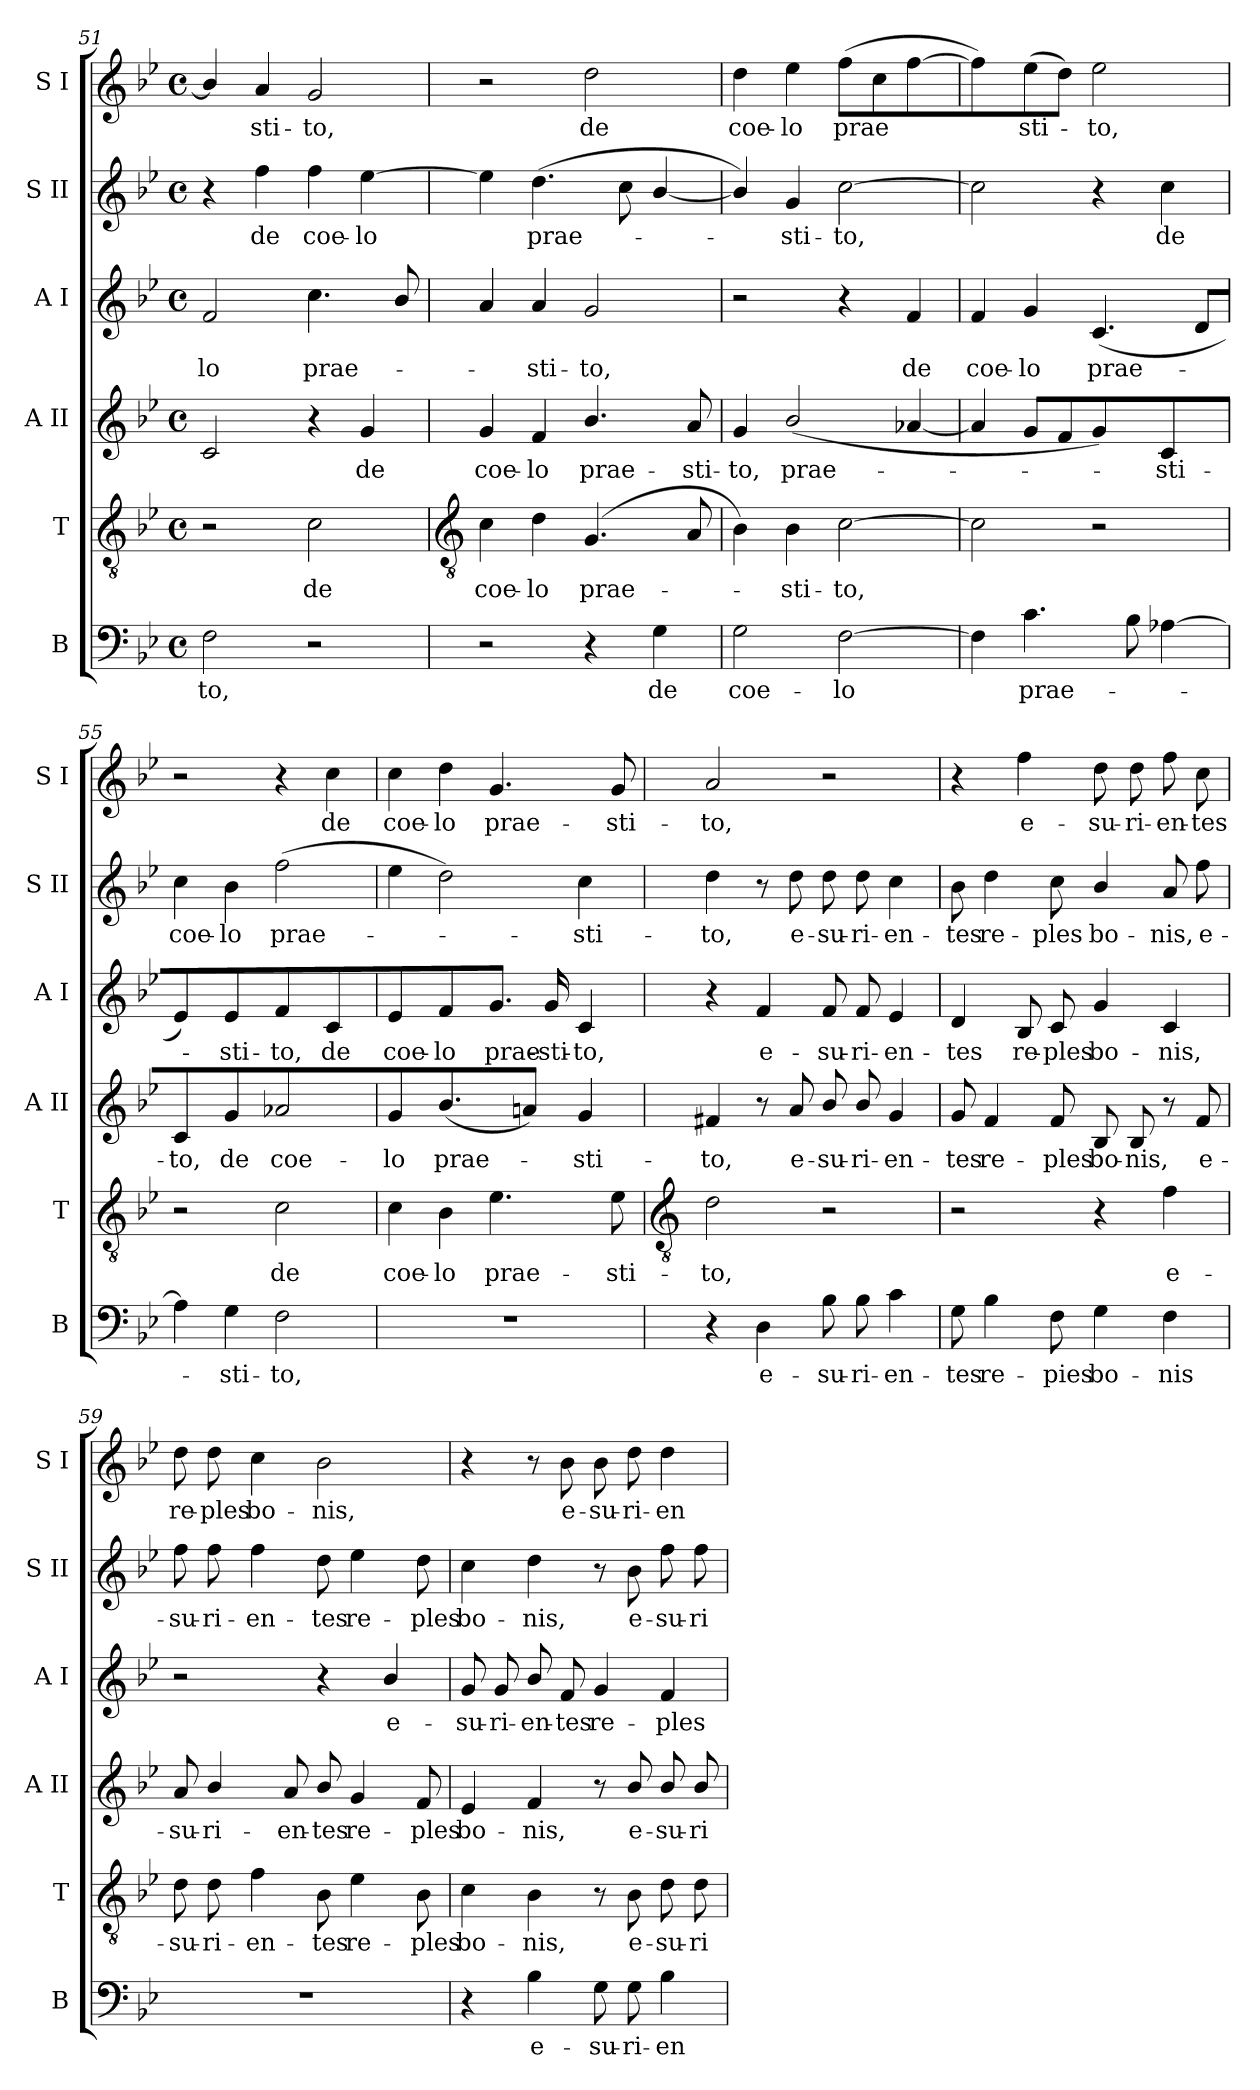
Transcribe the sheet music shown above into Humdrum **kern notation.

**kern	**text	**kern	**text	**kern	**text	**kern	**text	**kern	**text	**kern	**text
*part6	*part6	*part5	*part5	*part4	*part4	*part3	*part3	*part2	*part2	*part1	*part1
*staff6	*staff6	*staff5	*staff5	*staff4	*staff4	*staff3	*staff3	*staff2	*staff2	*staff1	*staff1
*I"B	*	*I"T	*	*I"A II	*	*I"A I	*	*I"S II	*	*I"S I	*
*I'B	*	*I'T	*	*I'A II	*	*I'A I	*	*I'S II	*	*I'S I	*
*clefF4	*	*clefGv2	*	*clefG2	*	*clefG2	*	*clefG2	*	*clefG2	*
*k[b-e-]	*	*k[b-e-]	*	*k[b-e-]	*	*k[b-e-]	*	*k[b-e-]	*	*k[b-e-]	*
*B-:	*	*B-:	*	*B-:	*	*B-:	*	*B-:	*	*B-:	*
*M4/4	*	*M4/4	*	*M4/4	*	*M4/4	*	*M4/4	*	*M4/4	*
*met(c)	*	*met(c)	*	*met(c)	*	*met(c)	*	*met(c)	*	*met(c)	*
=51	=51	=51	=51	=51	=51	=51	=51	=51	=51	=51	=51
!	!LO:LY:b	!	!	!	!	!	!LO:LY:b	!	!	!	!
2F	-to,	2r	.	2c	.	2f	-lo	4r	.	4b-/]	.
!	!	!	!	!	!	!	!	!	!LO:LY:b	!	!LO:LY:b
.	.	.	.	.	.	.	.	4ff	de	4a	sti-
!	!	!	!LO:LY:b	!	!	!	!LO:LY:b	!	!LO:LY:b	!	!LO:LY:b
2r	.	2c	de	4r	.	4.cc	prae-	4ff	coe-	2g	-to,
!	!	!	!	!	!LO:LY:b	!	!	!	!LO:LY:b	!	!
.	.	.	.	4g	de	.	.	[4ee-	-lo	.	.
.	.	.	.	.	.	8b-/L	.	.	.	.	.
!!LO:LB:g=z
=52	=52	=52	=52	=52	=52	=52	=52	=52	=52	=52	=52
*	*	*clefGv2	*	*	*	*	*	*	*	*	*
!	!	!	!LO:LY:b	!	!LO:LY:b	!	!	!	!	!	!
2r	.	4c	coe-	4g	coe-	4a	.	4ee-]	.	2r	.
!	!	!	!LO:LY:b	!	!LO:LY:b	!	!LO:LY:b	!	!LO:LY:b	!	!
.	.	4d	-lo	4f	-lo	4a	sti-	(>4.dd	prae-	.	.
!	!	!	!LO:LY:b	!	!LO:LY:b	!	!LO:LY:b	!	!	!	!LO:LY:b
4r	.	(<4.G	prae-	4.b-/	prae-	2g	-to,	.	.	2dd	de
.	.	.	.	.	.	.	.	8ccL	.	.	.
!	!LO:LY:b	!	!	!	!	!	!	!	!	!	!
4G	de	.	.	.	.	.	.	[4b-/	.	.	.
!	!	!	!	!	!LO:LY:b	!	!	!	!	!	!
.	.	8AL	.	8a	-sti-	.	.	.	.	.	.
=53	=53	=53	=53	=53	=53	=53	=53	=53	=53	=53	=53
!	!LO:LY:b	!	!	!	!LO:LY:b	!	!	!	!	!	!LO:LY:b
2G	coe-	4B-)	.	4g	-to,	2r	.	4b-/])	.	4dd	coe-
!	!	!	!LO:LY:b	!	!LO:LY:b	!	!	!	!LO:LY:b	!	!LO:LY:b
.	.	4B-	sti-	(<2b-/	prae-	.	.	4g	sti-	4ee-	-lo
!	!LO:LY:b	!	!LO:LY:b	!	!	!	!	!	!LO:LY:b	!	!LO:LY:b
[2F	-lo	[2c	-to,	.	.	4r	.	[2cc	-to,	(>8ffL	prae
.	.	.	.	.	.	.	.	.	.	8cc	.
!	!	!	!	!	!	!	!LO:LY:b	!	!	!	!
.	.	.	.	[4a-X	.	4f	de	.	.	[4ff	.
=54	=54	=54	=54	=54	=54	=54	=54	=54	=54	=54	=54
!	!	!	!	!	!	!	!LO:LY:b	!	!	!	!
4F]	.	2c]	.	4a-]	.	4f	coe-	2cc]	.	4ff])	.
!	!LO:LY:b	!	!	!	!	!	!LO:LY:b	!	!	!	!LO:LY:b
4.c	prae-	.	.	8gL	.	4g	-lo	.	.	(>8ee-	sti-
.	.	.	.	8f	.	.	.	.	.	8ddJ)	.
!	!	!	!	!	!	!	!LO:LY:b	!	!	!	!LO:LY:b
.	.	2r	.	4g)	.	(<4.c	prae-	4r	.	2ee-	-to,
8B-L	.	.	.	.	.	.	.	.	.	.	.
!	!	!	!	!	!LO:LY:b	!	!	!	!LO:LY:b	!	!
[4A-X	.	.	.	4c	sti-	.	.	4cc	de	.	.
.	.	.	.	.	.	8dL	.	.	.	.	.
=55	=55	=55	=55	=55	=55	=55	=55	=55	=55	=55	=55
!	!	!	!	!	!LO:LY:b	!	!	!	!LO:LY:b	!	!
4A-]	.	2r	.	4c	-to,	4e-)	.	4cc	coe-	2r	.
!	!LO:LY:b	!	!	!	!LO:LY:b	!	!LO:LY:b	!	!LO:LY:b	!	!
4G	sti-	.	.	4g	de	4e-	sti-	4b-	-lo	.	.
!	!LO:LY:b	!	!LO:LY:b	!	!LO:LY:b	!	!LO:LY:b	!	!LO:LY:b	!	!
2F	-to,	2c	de	2a-X	coe-	4f	-to,	(>2ff	prae-	4r	.
!	!	!	!	!	!	!	!LO:LY:b	!	!	!	!LO:LY:b
.	.	.	.	.	.	4c	de	.	.	4cc	de
=56	=56	=56	=56	=56	=56	=56	=56	=56	=56	=56	=56
!	!	!	!LO:LY:b	!	!LO:LY:b	!	!LO:LY:b	!	!	!	!LO:LY:b
1r	.	4c	coe-	4g	-lo	4e-	coe-	4ee-	.	4cc	coe-
!	!	!	!LO:LY:b	!	!LO:LY:b	!	!LO:LY:b	!	!	!	!LO:LY:b
.	.	4B-	-lo	(<4.b-/	prae-	4f	-lo	2dd)	.	4dd	-lo
!	!	!	!LO:LY:b	!	!	!	!LO:LY:b	!	!	!	!LO:LY:b
.	.	4.e-	prae-	.	.	8.gJ	prae-	.	.	4.g	prae-
.	.	.	.	8anJ)	.	.	.	.	.	.	.
!	!	!	!	!	!	!	!LO:LY:b	!	!	!	!
.	.	.	.	.	.	16g	-sti-	.	.	.	.
!	!	!	!	!	!LO:LY:b	!	!LO:LY:b	!	!LO:LY:b	!	!
.	.	.	.	4g	sti-	4c	-to,	4cc	sti-	.	.
!	!	!	!LO:LY:b	!	!	!	!	!	!	!	!LO:LY:b
.	.	8e-	-sti-	.	.	.	.	.	.	8gL	-sti-
!!LO:LB:g=z
=57	=57	=57	=57	=57	=57	=57	=57	=57	=57	=57	=57
*	*	*clefGv2	*	*	*	*	*	*	*	*	*
!	!	!	!LO:LY:b	!	!LO:LY:b	!	!	!	!LO:LY:b	!	!LO:LY:b
4r	.	2d	-to,	4f#X	-to,	4r	.	4dd	-to,	2a	-to,
!	!LO:LY:b	!	!	!	!	!	!LO:LY:b	!	!	!	!
4D	e-	.	.	8r	.	4f	e-	8r	.	.	.
!	!	!	!	!	!LO:LY:b	!	!	!	!LO:LY:b	!	!
.	.	.	.	8a	e-	.	.	8dd	e-	.	.
!	!LO:LY:b	!	!	!	!LO:LY:b	!	!LO:LY:b	!	!LO:LY:b	!	!
8B-	-su-	2r	.	8b-/	-su-	8f	-su-	8dd	-su-	2r	.
!	!LO:LY:b	!	!	!	!LO:LY:b	!	!LO:LY:b	!	!LO:LY:b	!	!
8B-	-ri-	.	.	8b-/	-ri-	8f	-ri-	8dd	-ri-	.	.
!	!LO:LY:b	!	!	!	!LO:LY:b	!	!LO:LY:b	!	!LO:LY:b	!	!
4c	-en-	.	.	4g	-en-	4e-	-en-	4cc	-en-	.	.
=58	=58	=58	=58	=58	=58	=58	=58	=58	=58	=58	=58
!	!LO:LY:b	!	!	!	!LO:LY:b	!	!LO:LY:b	!	!LO:LY:b	!	!
8G	-tes	2r	.	8g	-tes	4d	-tes	8b-	-tes	4r	.
!	!LO:LY:b	!	!	!	!LO:LY:b	!	!	!	!LO:LY:b	!	!
4B-	re-	.	.	4f	re-	.	.	4dd	re-	.	.
!	!	!	!	!	!	!	!LO:LY:b	!	!	!	!LO:LY:b
.	.	.	.	.	.	8B-	re-	.	.	4ff	e-
!	!LO:LY:b	!	!	!	!LO:LY:b	!	!LO:LY:b	!	!LO:LY:b	!	!
8F	-pies	.	.	8f	-ples	8c	-ples	8cc	-ples	.	.
!	!LO:LY:b	!	!	!	!LO:LY:b	!	!LO:LY:b	!	!LO:LY:b	!	!LO:LY:b
4G	bo-	4r	.	8B-	bo-	4g	bo-	4b-/	bo-	8dd	-su-
!	!	!	!	!	!LO:LY:b	!	!	!	!	!	!LO:LY:b
.	.	.	.	8B-	-nis,	.	.	.	.	8dd	-ri-
!	!LO:LY:b	!	!LO:LY:b	!	!	!	!LO:LY:b	!	!LO:LY:b	!	!LO:LY:b
4F	-nis	4f	e-	8r	.	4c	-nis,	8a	-nis,	8ff	-en-
!	!	!	!	!	!LO:LY:b	!	!	!	!LO:LY:b	!	!LO:LY:b
.	.	.	.	8f	e-	.	.	8ff	e-	8cc	-tes
=59	=59	=59	=59	=59	=59	=59	=59	=59	=59	=59	=59
!	!	!	!LO:LY:b	!	!LO:LY:b	!	!	!	!LO:LY:b	!	!LO:LY:b
1r	.	8d	-su-	8a	-su-	2r	.	8ff	-su-	8dd	re-
!	!	!	!LO:LY:b	!	!LO:LY:b	!	!	!	!LO:LY:b	!	!LO:LY:b
.	.	8d	-ri-	4b-/	-ri-	.	.	8ff	-ri-	8dd	-ples
!	!	!	!LO:LY:b	!	!	!	!	!	!LO:LY:b	!	!LO:LY:b
.	.	4f	-en-	.	.	.	.	4ff	-en-	4cc	bo-
!	!	!	!	!	!LO:LY:b	!	!	!	!	!	!
.	.	.	.	8a	-en-	.	.	.	.	.	.
!	!	!	!LO:LY:b	!	!LO:LY:b	!	!	!	!LO:LY:b	!	!LO:LY:b
.	.	8B-	-tes	8b-/	-tes	4r	.	8dd	-tes	2b-	-nis,
!	!	!	!LO:LY:b	!	!LO:LY:b	!	!	!	!LO:LY:b	!	!
.	.	4e-	re-	4g	re-	.	.	4ee-	re-	.	.
!	!	!	!	!	!	!	!LO:LY:b	!	!	!	!
.	.	.	.	.	.	4b-/	e-	.	.	.	.
!	!	!	!LO:LY:b	!	!LO:LY:b	!	!	!	!LO:LY:b	!	!
.	.	8B-	-ples	8f	-ples	.	.	8dd	-ples	.	.
=60	=60	=60	=60	=60	=60	=60	=60	=60	=60	=60	=60
!	!	!	!LO:LY:b	!	!LO:LY:b	!	!LO:LY:b	!	!LO:LY:b	!	!
4r	.	4c	bo-	4e-	bo-	8g	-su-	4cc	bo-	4r	.
!	!	!	!	!	!	!	!LO:LY:b	!	!	!	!
.	.	.	.	.	.	8g	-ri-	.	.	.	.
!	!LO:LY:b	!	!LO:LY:b	!	!LO:LY:b	!	!LO:LY:b	!	!LO:LY:b	!	!
4B-	e-	4B-	-nis,	4f	-nis,	8b-/	-en-	4dd	-nis,	8r	.
!	!	!	!	!	!	!	!LO:LY:b	!	!	!	!LO:LY:b
.	.	.	.	.	.	8f	-tes	.	.	8b-	e-
!	!LO:LY:b	!	!	!	!	!	!LO:LY:b	!	!	!	!LO:LY:b
8G	-su-	8r	.	8r	.	4g	re-	8r	.	8b-	-su-
!	!LO:LY:b	!	!LO:LY:b	!	!LO:LY:b	!	!	!	!LO:LY:b	!	!LO:LY:b
8G	-ri-	8B-	e-	8b-/	e-	.	.	8b-	e-	8dd	-ri-
!	!LO:LY:b	!	!LO:LY:b	!	!LO:LY:b	!	!LO:LY:b	!	!LO:LY:b	!	!LO:LY:b
4B-	-en-	8d	-su-	8b-/	-su-	4f	-ples	8ff	-su-	4dd	-en-
!	!	!	!LO:LY:b	!	!LO:LY:b	!	!	!	!LO:LY:b	!	!
.	.	8dL	-ri-	8b-/L	-ri-	.	.	8ffL	-ri-	.	.
=	=	=	=	=	=	=	=	=	=	=	=
*-	*-	*-	*-	*-	*-	*-	*-	*-	*-	*-	*-
